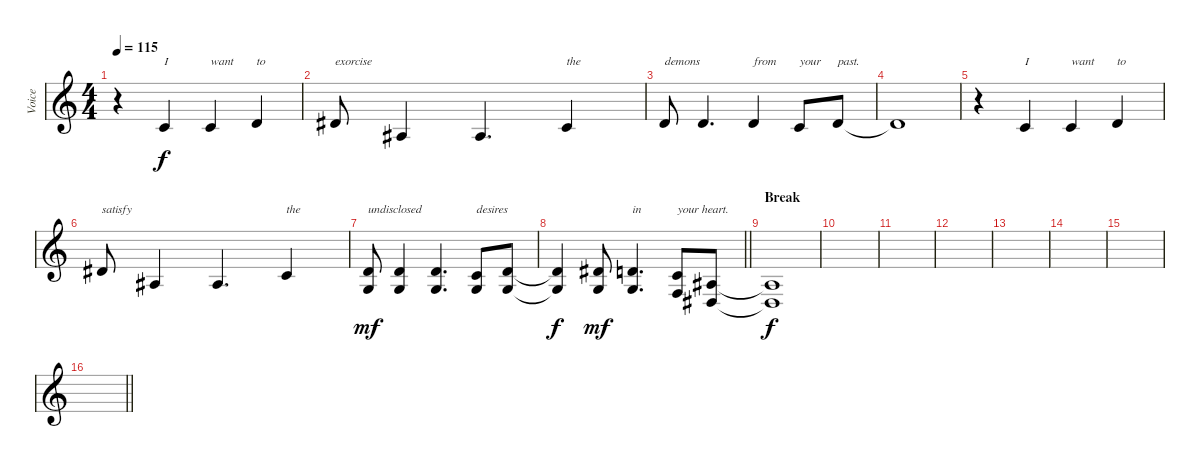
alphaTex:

\track ("Voice" "Voice") {instrument altosax}
\staff {score}
\tuning (E4 B3 G3 D3 A2 E2) {hide}
\ts (4 4)
\tempo 115
\clef g2
\ks c
r.4{dy f} 5.3.4{txt "I"} 5.3.4{txt "want"} 7.3.4{txt "to"} |
4.2.8{txt "exorcise"} 3.3.4 3.3.4{d} 5.3.4{txt "the"} |
7.3.8{txt "demons"} 7.3.4{d} 7.3.4{txt "from"} 5.3.8{txt "your"} 7.3.8{txt "past."} |
7.3{t}.1 |
r.4 5.3.4{txt "I"} 5.3.4{txt "want"} 7.3.4{txt "to"} |
4.2.8{txt "satisfy"} 3.3.4 3.3.4{d} 5.3.4{txt "the"} |
(7.3 5.4).8{txt "undisclosed" dy mf} (7.3 5.4).4 (7.3 5.4).4{d} (5.3 5.4).8{txt "desires"} (7.3 5.4).8 |
\barLineRight lightlight
(7.3{t} 5.4{t}).4{dy f} (8.3 5.4).8{dy mf} (7.3 5.4).4{d txt "in"} (5.3 3.4).8{txt "your heart."} (3.3 1.4).8 |
\section ("" "Break")
(3.3{t} 1.4{t}).1{dy f} |
|
|
|
|
|
|
\barLineRight lightlight
